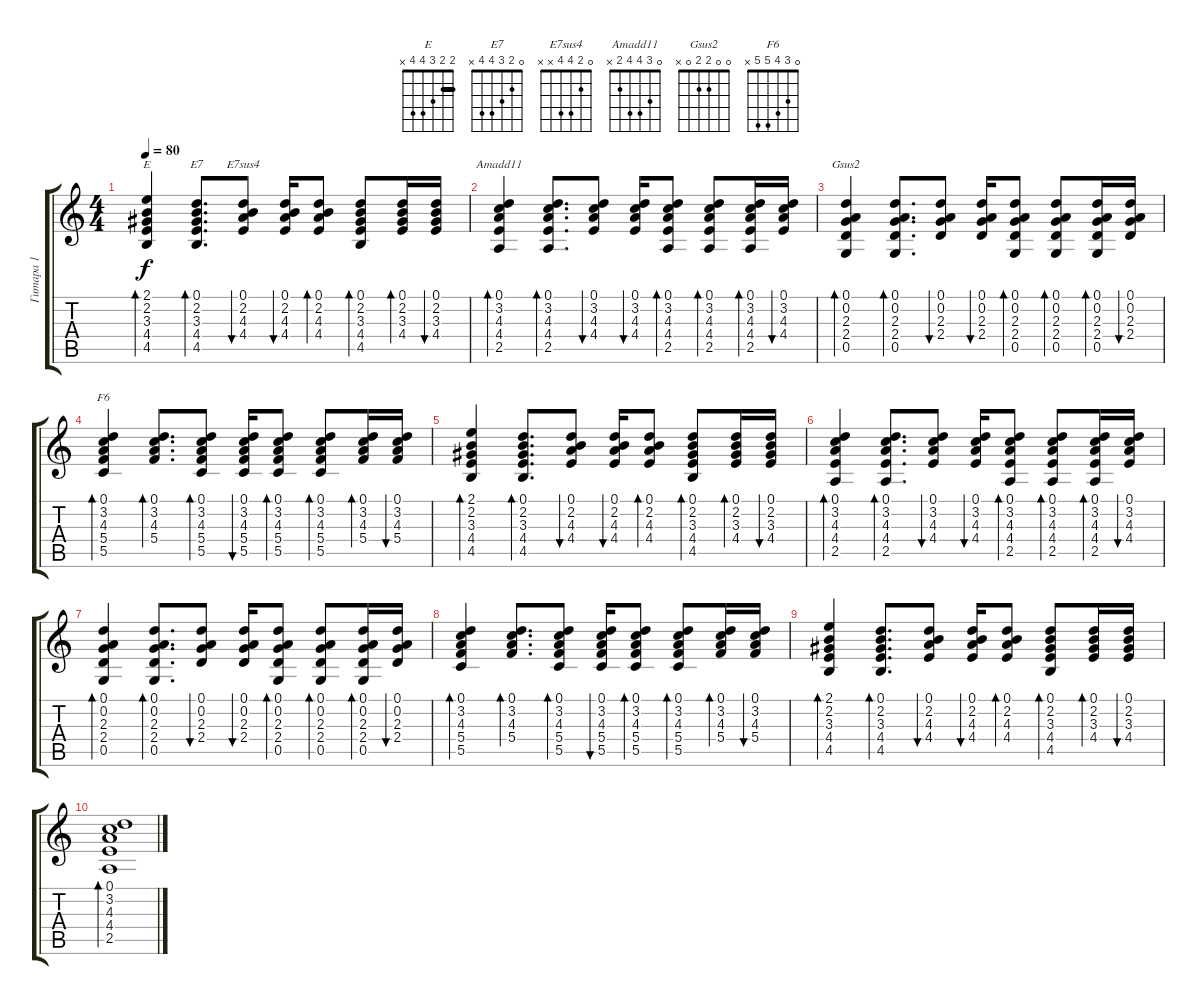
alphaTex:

\track ("Гитара 1" "Гитара 1") {instrument acousticguitarsteel}
\staff {score tabs}
\tuning (D4 A3 F3 C3 G2 D2) {hide}
\chord ("E" 2 2 3 4 4 x) {barre 2}
\chord ("E7" 0 2 3 4 4 x)
\chord ("E7sus4" 0 2 4 4 x x)
\chord ("Amadd11" 0 3 4 4 2 x)
\chord ("Gsus2" 0 0 2 2 0 x)
\chord ("F6" 0 3 4 5 5 x)
\ts (4 4)
\tempo 80
\clef g2
\ks c
(2.1 2.2 3.3 4.4 4.5).4{bd 30 ch "E" dy f} (0.1 2.2 3.3 4.4 4.5).8{d bd 30 ch "E7"} (0.1 2.2 4.3 4.4).8{bu 30 ch "E7sus4"} (0.1 2.2 4.3 4.4).16{bu 30} (0.1 2.2 4.3 4.4).8{bd 30} (0.1 2.2 3.3 4.4 4.5).8{bd 30} (0.1 2.2 3.3 4.4).16{bd 60} (0.1 2.2 3.3 4.4).16{bu 60} |
(0.1 3.2 4.3 4.4 2.5).4{bd 60 ch "Amadd11"} (0.1 3.2 4.3 4.4 2.5).8{d bd 60} (0.1 3.2 4.3 4.4).8{bu 60} (0.1 3.2 4.3 4.4).16{bu 60} (0.1 3.2 4.3 4.4 2.5).8{bd 60} (0.1 3.2 4.3 4.4 2.5).8{bd 60} (0.1 3.2 4.3 4.4 2.5).16{bd 60} (0.1 3.2 4.3 4.4).16{bu 60} |
(0.1 0.2 2.3 2.4 0.5).4{bd 60 ch "Gsus2"} (0.1 0.2 2.3 2.4 0.5).8{d bd 60} (0.1 0.2 2.3 2.4).8{bu 60} (0.1 0.2 2.3 2.4).16{bu 60} (0.1 0.2 2.3 2.4 0.5).8{bd 60} (0.1 0.2 2.3 2.4 0.5).8{bd 60} (0.1 0.2 2.3 2.4 0.5).16{bd 60} (0.1 0.2 2.3 2.4).16{bu 60} |
(0.1 3.2 4.3 5.4 5.5).4{bd 120 ch "F6"} (0.1 3.2 4.3 5.4).8{d bd 60} (0.1 3.2 4.3 5.4 5.5).8{bd 30} (0.1 3.2 4.3 5.4 5.5).16{bu 30} (0.1 3.2 4.3 5.4 5.5).8{bd 30} (0.1 3.2 4.3 5.4 5.5).8{bd 30} (0.1 3.2 4.3 5.4).16{bd 60} (0.1 3.2 4.3 5.4).16{bu 60} |
(2.1 2.2 3.3 4.4 4.5).4{bd 30} (0.1 2.2 3.3 4.4 4.5).8{d bd 30} (0.1 2.2 4.3 4.4).8{bu 30} (0.1 2.2 4.3 4.4).16{bu 30} (0.1 2.2 4.3 4.4).8{bd 30} (0.1 2.2 3.3 4.4 4.5).8{bd 30} (0.1 2.2 3.3 4.4).16{bd 60} (0.1 2.2 3.3 4.4).16{bu 60} |
(0.1 3.2 4.3 4.4 2.5).4{bd 60} (0.1 3.2 4.3 4.4 2.5).8{d bd 60} (0.1 3.2 4.3 4.4).8{bu 60} (0.1 3.2 4.3 4.4).16{bu 60} (0.1 3.2 4.3 4.4 2.5).8{bd 60} (0.1 3.2 4.3 4.4 2.5).8{bd 60} (0.1 3.2 4.3 4.4 2.5).16{bd 60} (0.1 3.2 4.3 4.4).16{bu 60} |
(0.1 0.2 2.3 2.4 0.5).4{bd 60} (0.1 0.2 2.3 2.4 0.5).8{d bd 60} (0.1 0.2 2.3 2.4).8{bu 60} (0.1 0.2 2.3 2.4).16{bu 60} (0.1 0.2 2.3 2.4 0.5).8{bd 60} (0.1 0.2 2.3 2.4 0.5).8{bd 60} (0.1 0.2 2.3 2.4 0.5).16{bd 60} (0.1 0.2 2.3 2.4).16{bu 60} |
(0.1 3.2 4.3 5.4 5.5).4{bd 120} (0.1 3.2 4.3 5.4).8{d bd 60} (0.1 3.2 4.3 5.4 5.5).8{bd 30} (0.1 3.2 4.3 5.4 5.5).16{bu 30} (0.1 3.2 4.3 5.4 5.5).8{bd 30} (0.1 3.2 4.3 5.4 5.5).8{bd 30} (0.1 3.2 4.3 5.4).16{bd 60} (0.1 3.2 4.3 5.4).16{bu 60} |
(2.1 2.2 3.3 4.4 4.5).4{bd 30} (0.1 2.2 3.3 4.4 4.5).8{d bd 30} (0.1 2.2 4.3 4.4).8{bu 30} (0.1 2.2 4.3 4.4).16{bu 30} (0.1 2.2 4.3 4.4).8{bd 30} (0.1 2.2 3.3 4.4 4.5).8{bd 30} (0.1 2.2 3.3 4.4).16{bd 60} (0.1 2.2 3.3 4.4).16{bu 60} |
(0.1 3.2 4.3 4.4 2.5).1{bd 240}
